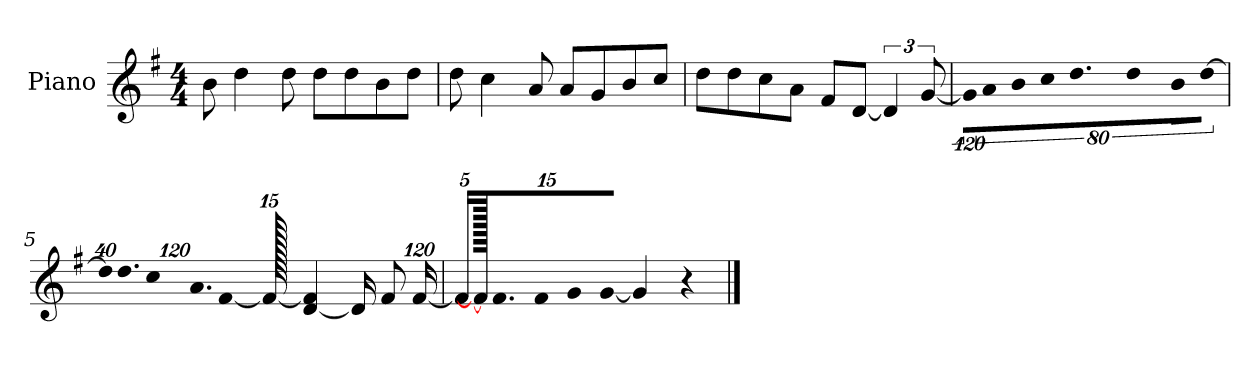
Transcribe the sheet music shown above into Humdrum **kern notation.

**kern
*part1
*staff1
*I"Piano
*I'P-no
*clefG2
*k[f#]
*M4/4
*MM90
=1
8b\
4dd\
8dd\
8dd\L
8dd\
8b\
8dd\J
=2
8dd\
4cc\
8a/
8a/L
8g/
8b/
8cc/J
=3
8dd\L
8dd\
8cc\
8a\J
8f#/L
[8d/J
6d/]
[12g/
=4
!LO:N:vis=16
1920%107g\KL]
!LO:N:vis=8
640%71a\
!LO:N:vis=8
640%71b\
!LO:N:vis=8
640%71cc\
9.dd\J
!LO:N:vis=4
1920%427dd\
!LO:N:vis=8
640%71b\L
!LO:N:vis=8
[640%71dd\J
!!LO:LB:g=z
=5
*Xbrackettup
!LO:N:vis=32
640%23dd/KLL]
!LO:N:vis=16.
960%103dd/J
!LO:N:vis=8
960%137cc/
!LO:N:vis=16.
960%103a/L
[384%41f#/J
1920f#/_
[4d/ 4f#/]
16d/KL]
8f#/
[1920%119f#/Jk
=6
20f#/KL]
1920f#/_
10.f#/
10f#/
10g/
[10g/J
4g/]
4r
==
*-
